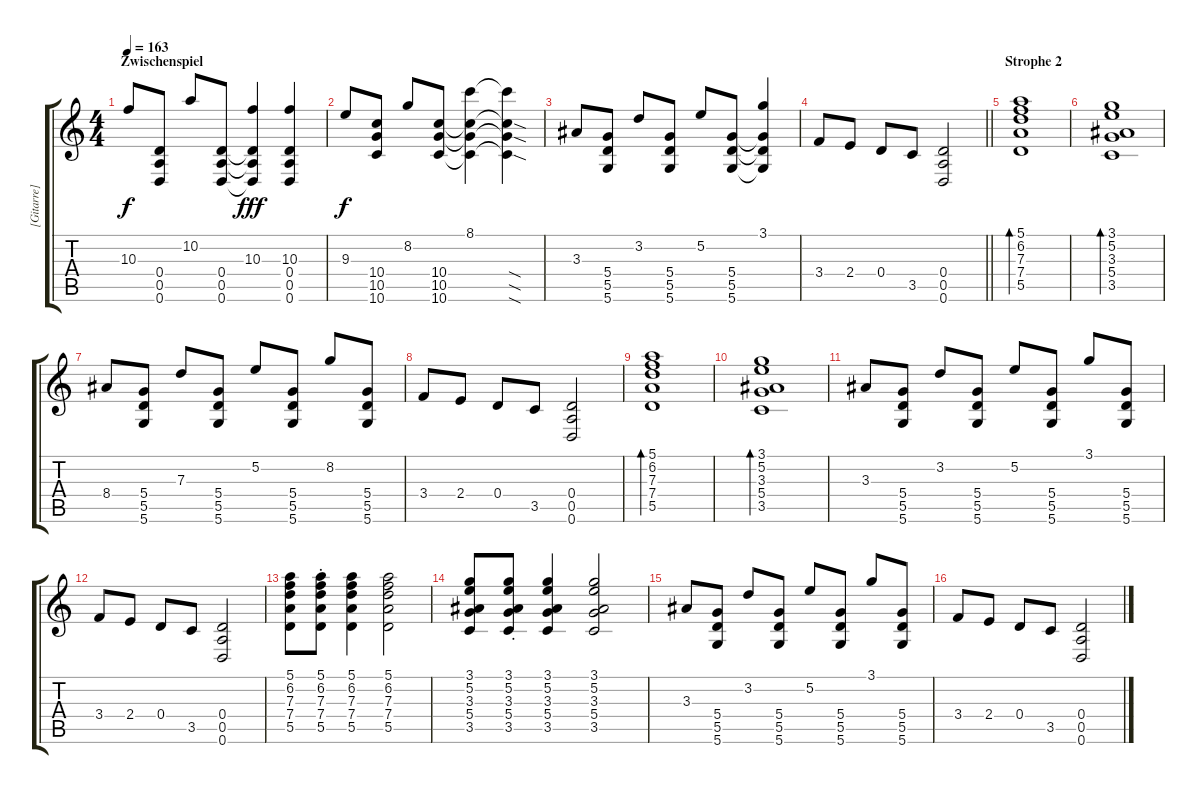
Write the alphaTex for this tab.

\track ("[Gitarre]" "[Gitarre]") {instrument electricguitarclean}
\staff {score tabs}
\tuning (E4 B3 G3 D3 A2 D2) {hide}
\ts (4 4)
\section ("" "Zwischenspiel")
\tempo 163
\clef g2
\ks c
10.3.8{dy f balance 2} (0.4 0.5 0.6).8 10.2.8 (0.4 0.5 0.6).8 (10.3 0.4{t} 0.5{t} 0.6{t}).4{dy fff} (10.3 0.4 0.5 0.6).4 |
9.3.8{dy f} (10.4 10.5 10.6).8 8.2.8 (10.4 10.5 10.6).8 (8.1 10.4{t} 10.5{t} 10.6{t}).4 (8.1{t} 10.4{sod t} 10.5{sod t} 10.6{sod t}).4 |
3.3.8 (5.4 5.5 5.6).8 3.2.8 (5.4 5.5 5.6).8 5.2.8 (5.4 5.5 5.6).8 (3.1 5.4{t} 5.5{t} 5.6{t}).4 |
\barLineRight lightlight
3.4.8 2.4.8 0.4.8 3.5.8 (0.4 0.5 0.6).2 |
\section ("" "Strophe 2")
(5.1 6.2 7.3 7.4 5.5).1{bd 240 instrument electricguitarclean} |
(3.1 5.2 3.3 5.4 3.5).1{bd 240} |
8.4.8{instrument distortionguitar} (5.4 5.5 5.6).8 7.3.8 (5.4 5.5 5.6).8 5.2.8 (5.4 5.5 5.6).8 8.2.8 (5.4 5.5 5.6).8 |
3.4.8 2.4.8 0.4.8 3.5.8 (0.4 0.5 0.6).2 |
(5.1 6.2 7.3 7.4 5.5).1{bd 240 instrument electricguitarclean} |
(3.1 5.2 3.3 5.4 3.5).1{bd 240} |
3.3.8{instrument distortionguitar} (5.4 5.5 5.6).8 3.2.8 (5.4 5.5 5.6).8 5.2.8 (5.4 5.5 5.6).8 3.1.8 (5.4 5.5 5.6).8 |
3.4.8 2.4.8 0.4.8 3.5.8 (0.4 0.5 0.6).2 |
(5.1 6.2 7.3 7.4 5.5).8 (5.1{st} 6.2{st} 7.3{st} 7.4{st} 5.5{st}).8 (5.1 6.2 7.3 7.4 5.5).4 (5.1 6.2 7.3 7.4 5.5).2 |
(3.1 5.2 3.3 5.4 3.5).8 (3.1{st} 5.2{st} 3.3{st} 5.4{st} 3.5{st}).8 (3.1 5.2 3.3 5.4 3.5).4 (3.1 5.2 3.3 5.4 3.5).2 |
3.3.8 (5.4 5.5 5.6).8 3.2.8 (5.4 5.5 5.6).8 5.2.8 (5.4 5.5 5.6).8 3.1.8 (5.4 5.5 5.6).8 |
3.4.8 2.4.8 0.4.8 3.5.8 (0.4 0.5 0.6).2
